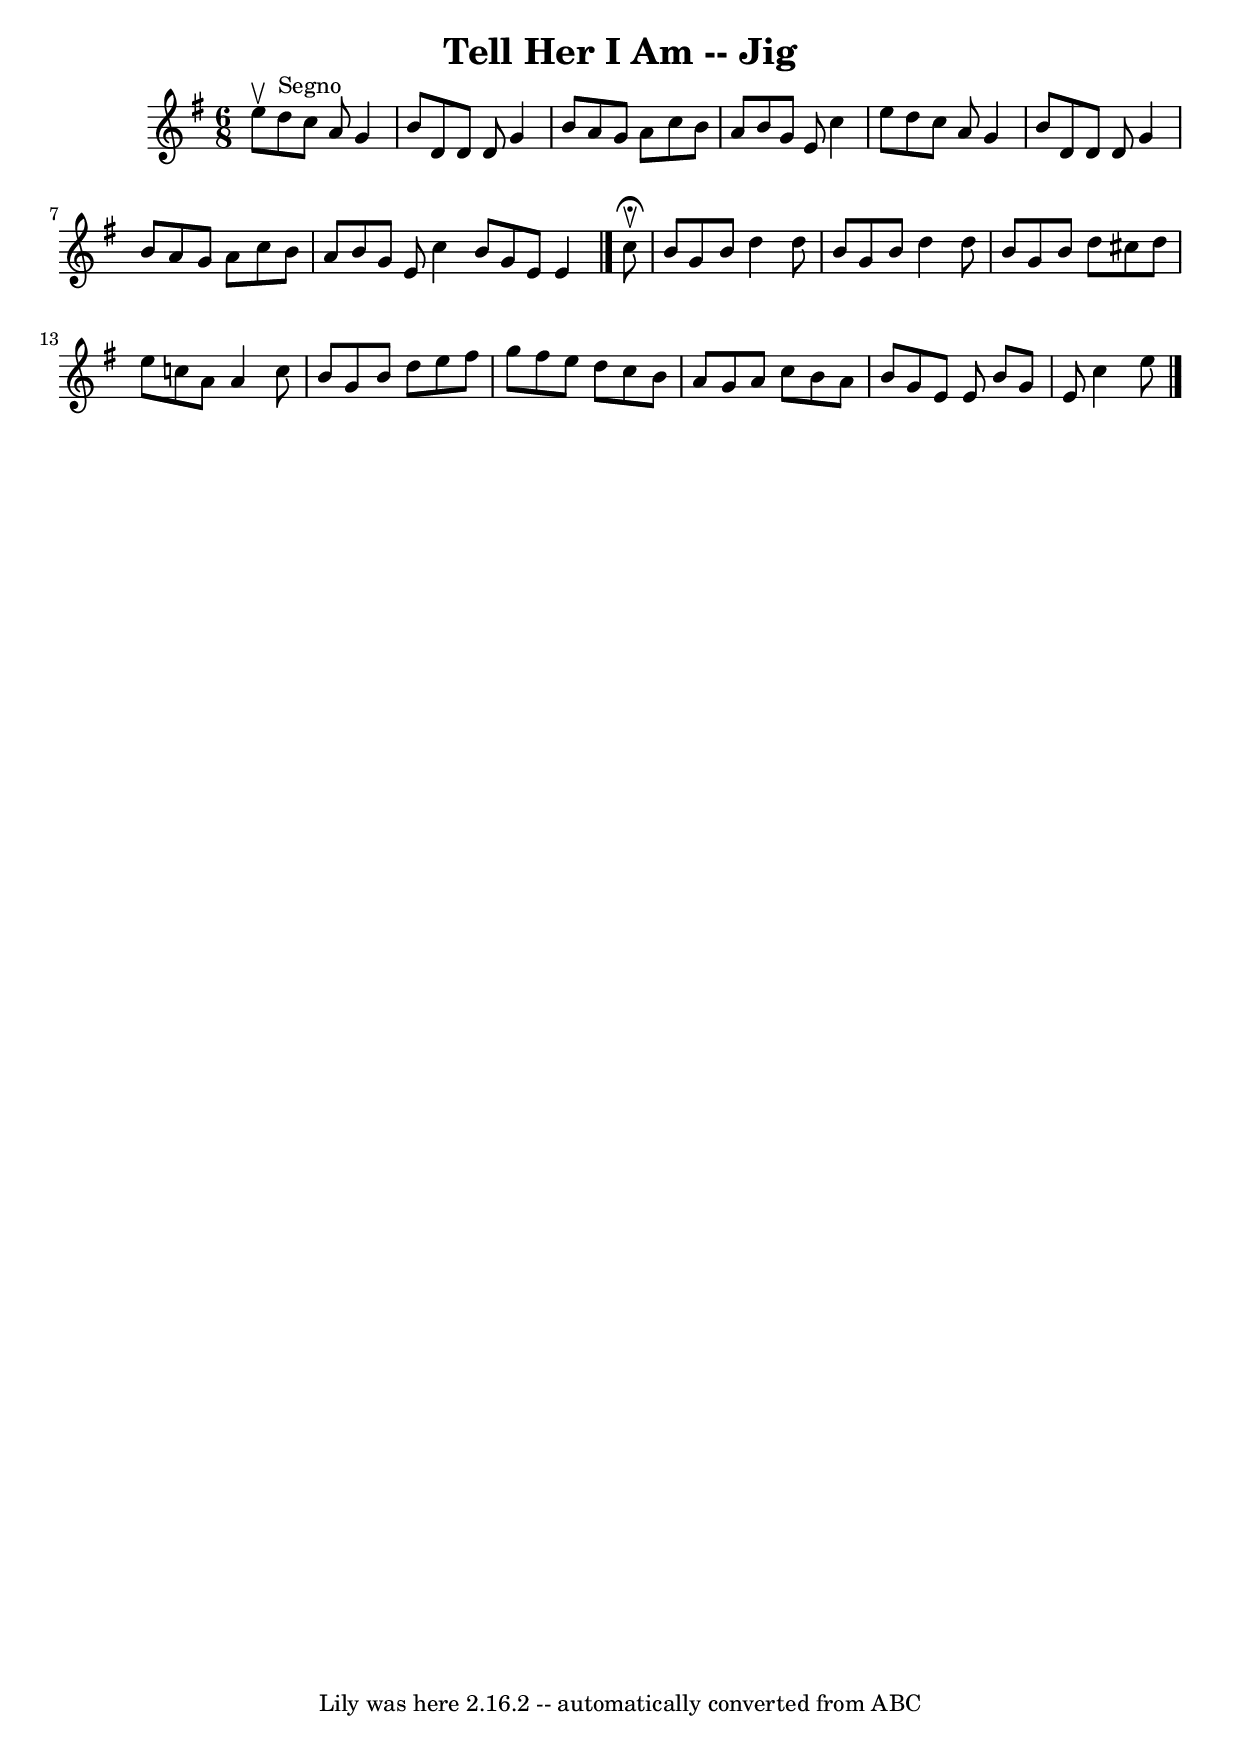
\version "2.16.2"
\include "Mammoth.ily"
\header {
  %% book = "Ryan's Mammoth Collection"
  crossRefNumber = "1"
  footnotes = "\\\\85 436"
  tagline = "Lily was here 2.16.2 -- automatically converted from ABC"
  title = "Tell Her I Am -- Jig"

}
voicedefault =  {


  \time 6/8 
  \key g \major
  e''8^\upbow   |
  d''8^"Segno" c''8    
  a'8 g'4 b'8    |
  d'8 d'8 d'8 g'4 b'8    |
  
  a'8 g'8 a'8 c''8 b'8 a'8    |
  b'8 g'8 e'8 c''4 
  e''8    |
  d''8 c''8 a'8 g'4 b'8    |
  d'8    
  d'8 d'8 g'4 b'8    |
  a'8 g'8 a'8 c''8 b'8 a'8  
  |
  b'8 g'8 e'8 c''4  \bar ":|" b'8 g'8 e'8 e'4    
  \bar "|." c''8^\fermata^\upbow |
  b'8 g'8 b'8 d''4    
  d''8    |
  b'8 g'8 b'8 d''4 d''8    |
  b'8 g'8   
  b'8 d''8 cis''8 d''8    |
  e''8 c''!8 a'8 a'4    
  c''8    |
  b'8 g'8 b'8 d''8 e''8 fis''8    |
  
  g''8 fis''8 e''8 d''8 c''8 b'8    |
  a'8 g'8 a'8   
  c''8 b'8 a'8    |
  b'8 g'8 e'8 e'8  \bar ":|" b'8    
  g'8 e'8 c''4 e''8      \bar "|."   

}

\score{
  <<

    \context Staff="default"
    {
      \voicedefault 
      
    }

  >>
  \layout {
    
  }
  \midi {
  }

}
